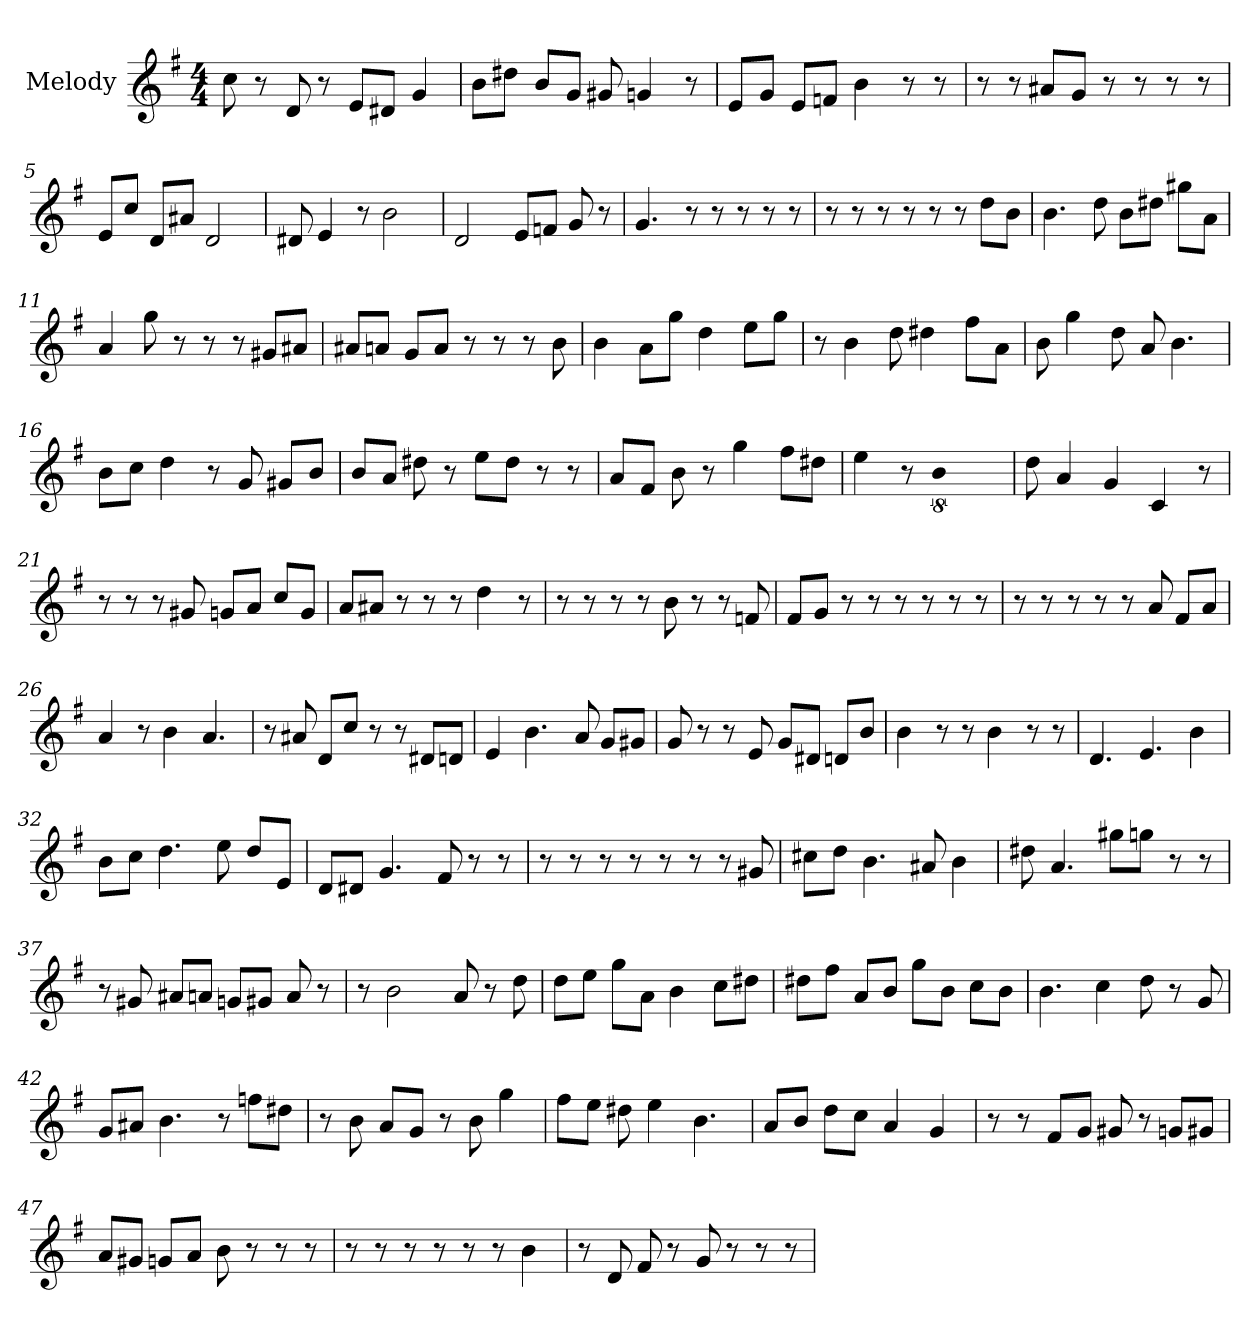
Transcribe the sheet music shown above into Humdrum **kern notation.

**kern
*part1
*staff1
*I"Melody
*clefG2
*k[f#]
*G:
*M4/4
*MM117
=1
8cc
8r
8d
8r
8e/L
8d#/J
4g
=2
8b\L
8dd#\J
8b/L
8g/J
8g#
4g
8r
=3
8e/L
8g/J
8e/L
8f/J
4b
8r
8r
=4
8r
8r
8a#/L
8g/J
8r
8r
8r
8r
=5
8e/L
8cc/J
8d/L
8a#/J
2d
=6
8d#
4e
8r
2b
=7
2d
8e/L
8f/J
8g
8r
=8
4.g
8r
8r
8r
8r
8r
=9
8r
8r
8r
8r
8r
8r
8dd\L
8b\J
=10
4.b
8dd
8b\L
8dd#\J
8gg#\L
8a\J
=11
4a
8gg
8r
8r
8r
8g#/L
8a#/J
=12
8a#/L
8a/J
8g/L
8a/J
8r
8r
8r
8b
=13
4b
8a\L
8gg\J
4dd
8ee\L
8gg\J
=14
8r
4b
8dd
4dd#
8ff#\L
8a\J
=15
8b
4gg
8dd
8a
4.b
=16
8b\L
8cc\J
4dd
8r
8g
8g#/L
8b/J
=17
8b/L
8a/J
8dd#
8r
8ee\L
8dd#\J
8r
8r
=18
8a/L
8f#/J
8b
8r
4gg
8ff#\L
8dd#\J
=19
4ee
8r
!LO:N:vis=2
8%5b
=20
8dd
4a
4g
4c
8r
=21
8r
8r
8r
8g#
8g/L
8a/J
8cc/L
8g/J
=22
8a/L
8a#/J
8r
8r
8r
4dd
8r
=23
8r
8r
8r
8r
8b
8r
8r
8f
=24
8f#/L
8g/J
8r
8r
8r
8r
8r
8r
=25
8r
8r
8r
8r
8r
8a
8f#/L
8a/J
=26
4a
8r
4b
4.a
=27
8r
8a#
8d/L
8cc/J
8r
8r
8d#/L
8d/J
=28
4e
4.b
8a
8g/L
8g#/J
=29
8g
8r
8r
8e
8g/L
8d#/J
8d/L
8b/J
=30
4b
8r
8r
4b
8r
8r
=31
4.d
4.e
4b
=32
8b\L
8cc\J
4.dd
8ee
8dd/L
8e/J
=33
8d/L
8d#/J
4.g
8f#
8r
8r
=34
8r
8r
8r
8r
8r
8r
8r
8g#
=35
8cc#\L
8dd\J
4.b
8a#
4b
=36
8dd#
4.a
8gg#\L
8gg\J
8r
8r
=37
8r
8g#
8a#/L
8a/J
8g/L
8g#/J
8a
8r
=38
8r
2b
8a
8r
8dd
=39
8dd\L
8ee\J
8gg\L
8a\J
4b
8cc\L
8dd#\J
=40
8dd#\L
8ff#\J
8a/L
8b/J
8gg\L
8b\J
8cc\L
8b\J
=41
4.b
4cc
8dd
8r
8g
=42
8g/L
8a#/J
4.b
8r
8ff\L
8dd#\J
=43
8r
8b
8a/L
8g/J
8r
8b
4gg
=44
8ff#\L
8ee\J
8dd#
4ee
4.b
=45
8a/L
8b/J
8dd\L
8cc\J
4a
4g
=46
8r
8r
8f#/L
8g/J
8g#
8r
8g/L
8g#/J
=47
8a/L
8g#/J
8g/L
8a/J
8b
8r
8r
8r
=48
8r
8r
8r
8r
8r
8r
4b
=49
8r
8d
8f#
8r
8g
8r
8r
8r
=
*-
